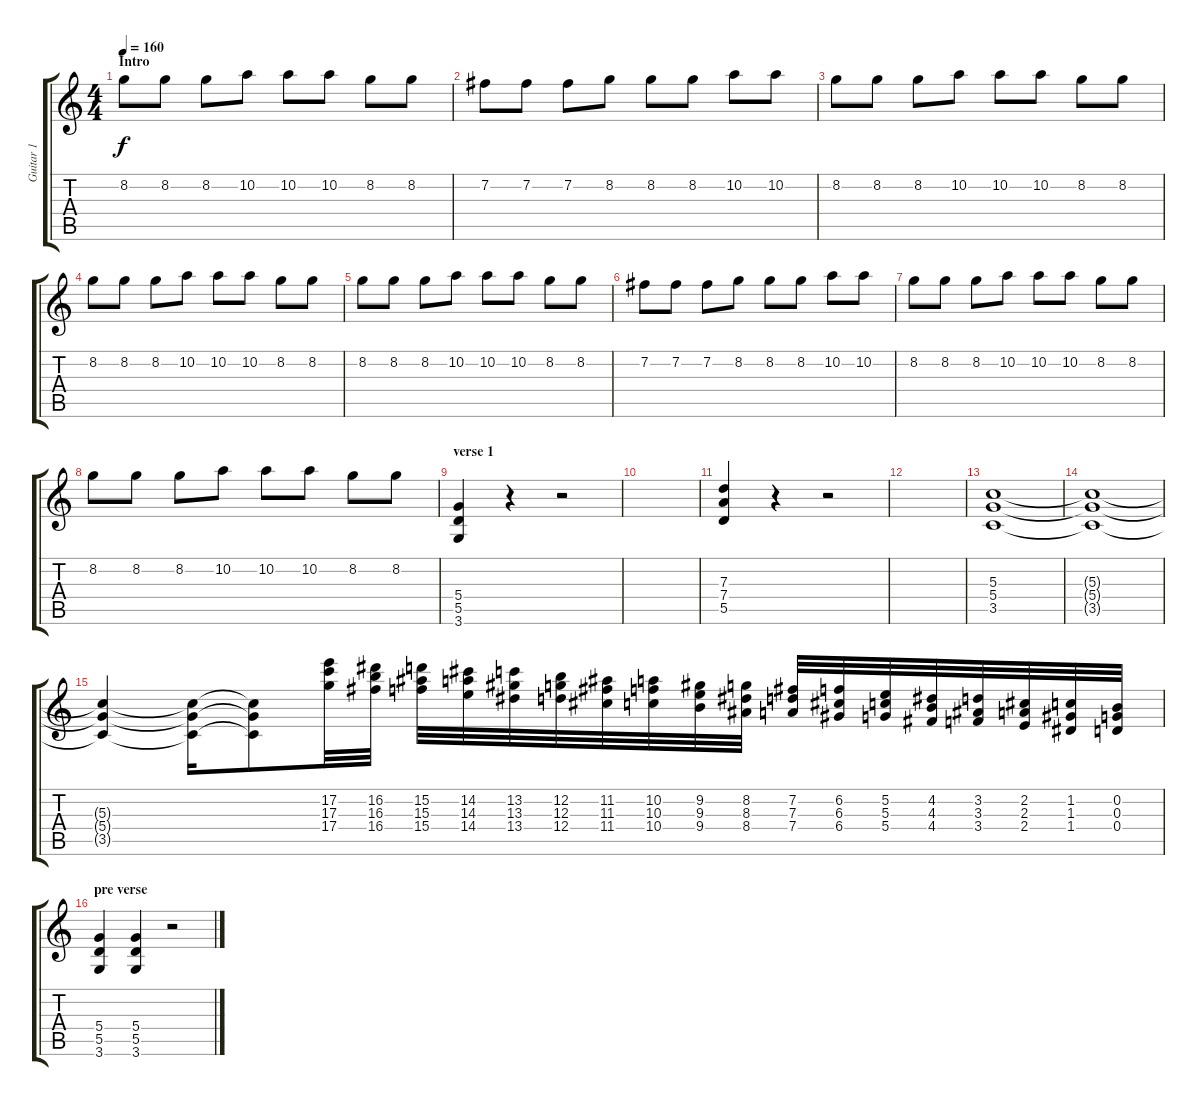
\track ("Guitar 1" "Guitar 1") {instrument overdrivenguitar}
\staff {score tabs}
\tuning (E4 B3 G3 D3 A2 E2) {hide}
\ts (4 4)
\section ("" "Intro")
\tempo 160
\clef g2
\ks c
8.2.8{dy f instrument overdrivenguitar} 8.2.8 8.2.8 10.2.8 10.2.8 10.2.8 8.2.8 8.2.8 |
7.2.8 7.2.8 7.2.8 8.2.8 8.2.8 8.2.8 10.2.8 10.2.8 |
8.2.8 8.2.8 8.2.8 10.2.8 10.2.8 10.2.8 8.2.8 8.2.8 |
8.2.8 8.2.8 8.2.8 10.2.8 10.2.8 10.2.8 8.2.8 8.2.8 |
8.2.8 8.2.8 8.2.8 10.2.8 10.2.8 10.2.8 8.2.8 8.2.8 |
7.2.8 7.2.8 7.2.8 8.2.8 8.2.8 8.2.8 10.2.8 10.2.8 |
8.2.8 8.2.8 8.2.8 10.2.8 10.2.8 10.2.8 8.2.8 8.2.8 |
8.2.8 8.2.8 8.2.8 10.2.8 10.2.8 10.2.8 8.2.8 8.2.8 |
\section ("" "verse 1")
(5.4 5.5 3.6).4 r.4 r.2 |
|
(7.3 7.4 5.5).4 r.4 r.2 |
|
(5.3 5.4 3.5).1 |
(5.3{t} 5.4{t} 3.5{t}).1 |
(5.3{t} 5.4{t} 3.5{t}).4 (5.3{t} 5.4{t} 3.5{t}).16 (5.3{t} 5.4{t} 3.5{t}).8 (17.2 17.3 17.4).32 (16.2 16.3 16.4).32 (15.2 15.3 15.4).32 (14.2 14.3 14.4).32 (13.2 13.3 13.4).32 (12.2 12.3 12.4).32 (11.2 11.3 11.4).32 (10.2 10.3 10.4).32 (9.2 9.3 9.4).32 (8.2 8.3 8.4).32 (7.2 7.3 7.4).32 (6.2 6.3 6.4).32 (5.2 5.3 5.4).32 (4.2 4.3 4.4).32 (3.2 3.3 3.4).32 (2.2 2.3 2.4).32 (1.2 1.3 1.4).32 (0.2 0.3 0.4).32 |
\section ("" "pre verse")
(5.4 5.5 3.6).4 (5.4 5.5 3.6).4 r.2
